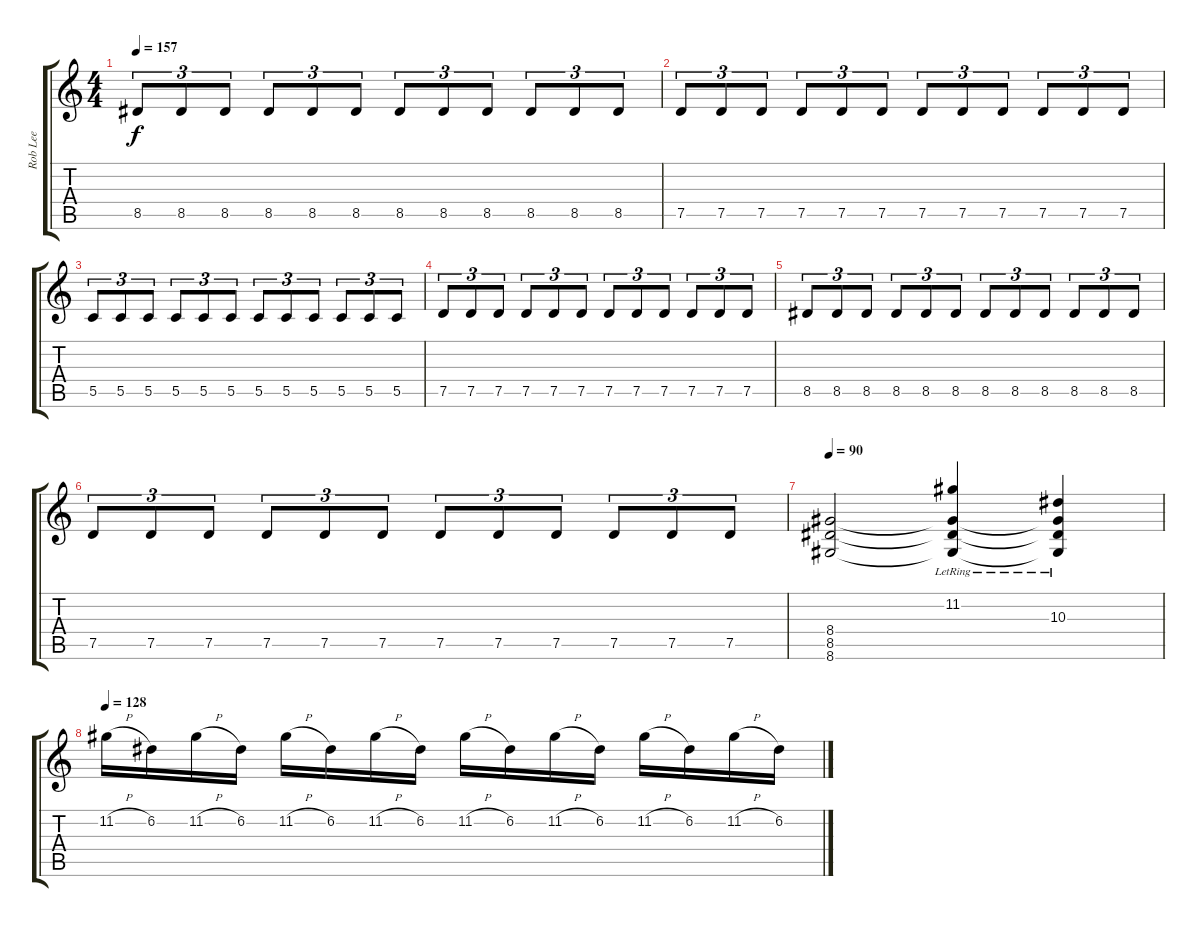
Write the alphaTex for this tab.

\track ("Rob Lee" "Rob Lee") {instrument overdrivenguitar}
\staff {score tabs}
\tuning (D4 A3 F3 C3 G2 C2) {hide}
\ts (4 4)
\tempo 157
\clef g2
\ks c
8.5.8{tu (3 2) dy f} 8.5.8{tu (3 2)} 8.5.8{tu (3 2)} 8.5.8{tu (3 2)} 8.5.8{tu (3 2)} 8.5.8{tu (3 2)} 8.5.8{tu (3 2)} 8.5.8{tu (3 2)} 8.5.8{tu (3 2)} 8.5.8{tu (3 2)} 8.5.8{tu (3 2)} 8.5.8{tu (3 2)} |
7.5.8{tu (3 2)} 7.5.8{tu (3 2)} 7.5.8{tu (3 2)} 7.5.8{tu (3 2)} 7.5.8{tu (3 2)} 7.5.8{tu (3 2)} 7.5.8{tu (3 2)} 7.5.8{tu (3 2)} 7.5.8{tu (3 2)} 7.5.8{tu (3 2)} 7.5.8{tu (3 2)} 7.5.8{tu (3 2)} |
5.5.8{tu (3 2)} 5.5.8{tu (3 2)} 5.5.8{tu (3 2)} 5.5.8{tu (3 2)} 5.5.8{tu (3 2)} 5.5.8{tu (3 2)} 5.5.8{tu (3 2)} 5.5.8{tu (3 2)} 5.5.8{tu (3 2)} 5.5.8{tu (3 2)} 5.5.8{tu (3 2)} 5.5.8{tu (3 2)} |
7.5.8{tu (3 2)} 7.5.8{tu (3 2)} 7.5.8{tu (3 2)} 7.5.8{tu (3 2)} 7.5.8{tu (3 2)} 7.5.8{tu (3 2)} 7.5.8{tu (3 2)} 7.5.8{tu (3 2)} 7.5.8{tu (3 2)} 7.5.8{tu (3 2)} 7.5.8{tu (3 2)} 7.5.8{tu (3 2)} |
8.5.8{tu (3 2)} 8.5.8{tu (3 2)} 8.5.8{tu (3 2)} 8.5.8{tu (3 2)} 8.5.8{tu (3 2)} 8.5.8{tu (3 2)} 8.5.8{tu (3 2)} 8.5.8{tu (3 2)} 8.5.8{tu (3 2)} 8.5.8{tu (3 2)} 8.5.8{tu (3 2)} 8.5.8{tu (3 2)} |
7.5.8{tu (3 2)} 7.5.8{tu (3 2)} 7.5.8{tu (3 2)} 7.5.8{tu (3 2)} 7.5.8{tu (3 2)} 7.5.8{tu (3 2)} 7.5.8{tu (3 2)} 7.5.8{tu (3 2)} 7.5.8{tu (3 2)} 7.5.8{tu (3 2)} 7.5.8{tu (3 2)} 7.5.8{tu (3 2)} |
\tempo 90
(8.4 8.5 8.6).2 (11.2{lr} 8.4{t} 8.5{t} 8.6{t}).4 (10.3{lr} 8.4{t} 8.5{t} 8.6{t}).4 |
\tempo 128
11.2{h}.16 6.2.16 11.2{h}.16 6.2.16 11.2{h}.16 6.2.16 11.2{h}.16 6.2.16 11.2{h}.16 6.2.16 11.2{h}.16 6.2.16 11.2{h}.16 6.2.16 11.2{h}.16 6.2.16
